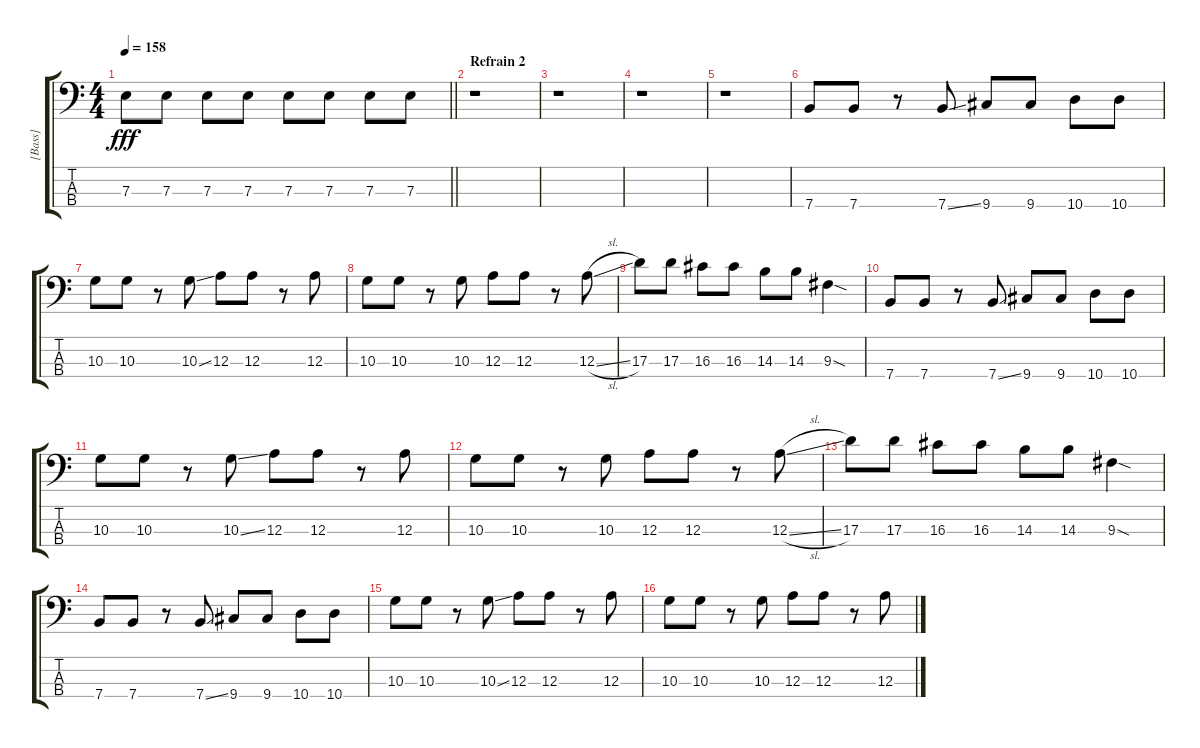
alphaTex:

\track ("[Bass]" "[Bass]") {instrument electricbasspick}
\staff {score tabs}
\tuning (G2 D2 A1 E1) {hide}
\ts (4 4)
\tempo 158
\clef f4
\barLineRight lightlight
\ks c
7.3.8{dy fff} 7.3.8 7.3.8 7.3.8 7.3.8 7.3.8 7.3.8 7.3.8 |
\section ("" "Refrain 2")
r.1 |
r.1 |
r.1 |
r.1 |
7.4.8 7.4.8 r.8 7.4{ss}.8 9.4.8 9.4.8 10.4.8 10.4.8 |
10.3.8 10.3.8 r.8 10.3{ss}.8 12.3.8 12.3.8 r.8 12.3.8 |
10.3.8 10.3.8 r.8 10.3.8 12.3.8 12.3.8 r.8 12.3{sl}.8 |
17.3.8 17.3.8 16.3.8 16.3.8 14.3.8 14.3.8 9.3{sod}.4 |
7.4.8 7.4.8 r.8 7.4{ss}.8 9.4.8 9.4.8 10.4.8 10.4.8 |
10.3.8 10.3.8 r.8 10.3{ss}.8 12.3.8 12.3.8 r.8 12.3.8 |
10.3.8 10.3.8 r.8 10.3.8 12.3.8 12.3.8 r.8 12.3{sl}.8 |
17.3.8 17.3.8 16.3.8 16.3.8 14.3.8 14.3.8 9.3{sod}.4 |
7.4.8 7.4.8 r.8 7.4{ss}.8 9.4.8 9.4.8 10.4.8 10.4.8 |
10.3.8 10.3.8 r.8 10.3{ss}.8 12.3.8 12.3.8 r.8 12.3.8 |
10.3.8 10.3.8 r.8 10.3.8 12.3.8 12.3.8 r.8 12.3{sl}.8
